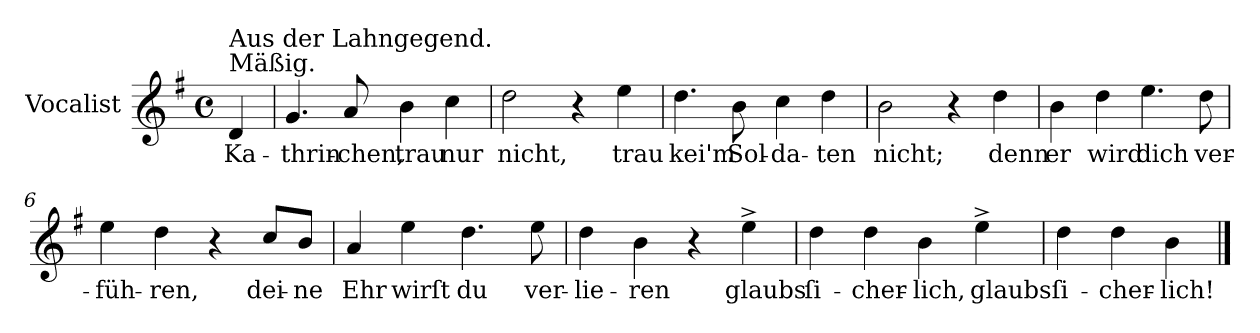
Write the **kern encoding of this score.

**kern	**text
*part1	*part1
*staff1	*staff1
*I"Vocalist	*
*k[f#]	*
*G:	*
*M4/4	*
*met(c)	*
=	=
!LO:TX:a:t=Mäßig.	!
!LO:TX:a:t=Aus der Lahngegend.	!
4d	Ka-
=1	=1
4.g	-thrin-
8a	-chen,
4b	trau
4cc	nur
=2	=2
2dd	nicht,
4r	.
4ee	trau
=3	=3
4.dd	kei'm
8b	Sol-
4cc	-da-
4dd	-ten
=4	=4
2b	nicht;
4r	.
4dd	denn
=5	=5
4b	er
4dd	wird
4.ee	dich
8dd	ver-
=6	=6
4ee	-füh-
4dd	-ren,
4r	.
8cc/L	dei-
8b/J	-ne
=7	=7
4a	Ehr
4ee	wirſt
4.dd	du
8ee	ver-
=8	=8
4dd	-lie-
4b	-ren
4r	.
4ee^	glaubs
=9	=9
4dd	ſi-
4dd	-cher-
4b	-lich,
4ee^	glaubs
=10	=10
4dd	ſi-
4dd	-cher-
4b	-lich!
==	==
*-	*-
